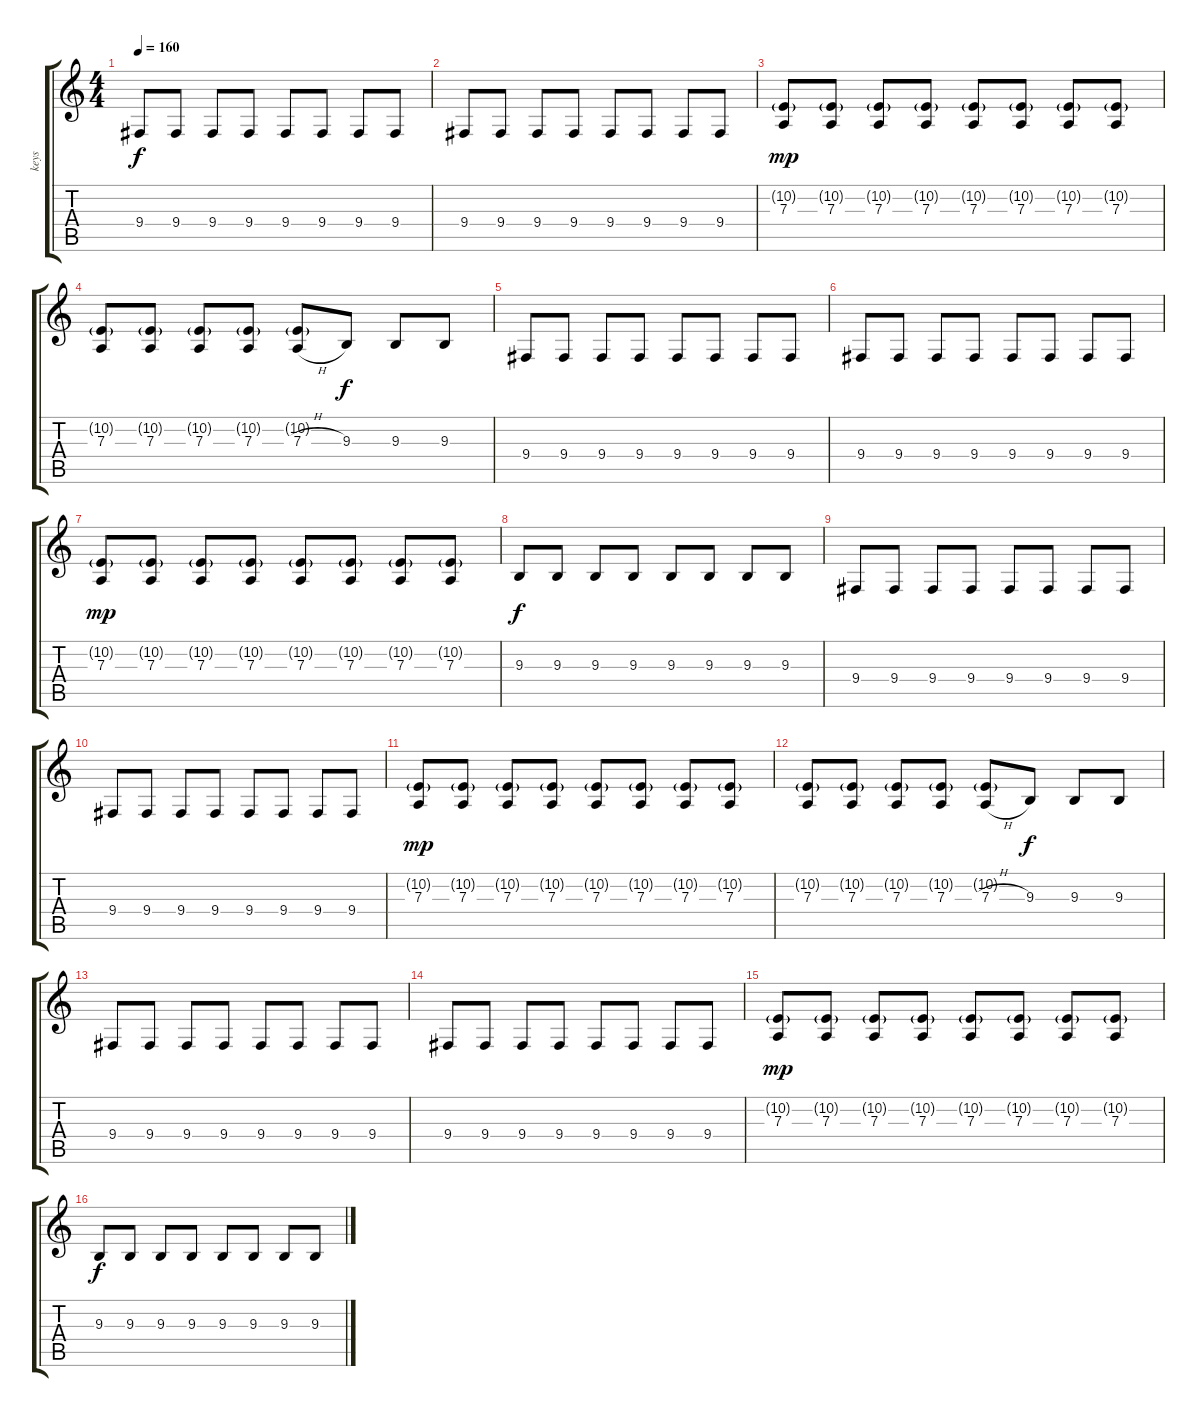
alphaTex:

\track ("keys" "keys") {instrument electricpiano1}
\staff {score tabs}
\tuning (B3 Gb3 D3 A2 E2 B1) {hide}
\ts (4 4)
\tempo 160
\clef g2
\ks c
9.4.8{dy f} 9.4.8 9.4.8 9.4.8 9.4.8 9.4.8 9.4.8 9.4.8 |
9.4.8 9.4.8 9.4.8 9.4.8 9.4.8 9.4.8 9.4.8 9.4.8 |
(10.2{g} 7.3).8{dy mp} (10.2{g} 7.3).8 (10.2{g} 7.3).8 (10.2{g} 7.3).8 (10.2{g} 7.3).8 (10.2{g} 7.3).8 (10.2{g} 7.3).8 (10.2{g} 7.3).8 |
(10.2{g} 7.3).8 (10.2{g} 7.3).8 (10.2{g} 7.3).8 (10.2{g} 7.3).8 (10.2{g} 7.3{h}).8 9.3.8{dy f} 9.3.8 9.3.8 |
9.4.8 9.4.8 9.4.8 9.4.8 9.4.8 9.4.8 9.4.8 9.4.8 |
9.4.8 9.4.8 9.4.8 9.4.8 9.4.8 9.4.8 9.4.8 9.4.8 |
(10.2{g} 7.3).8{dy mp} (10.2{g} 7.3).8 (10.2{g} 7.3).8 (10.2{g} 7.3).8 (10.2{g} 7.3).8 (10.2{g} 7.3).8 (10.2{g} 7.3).8 (10.2{g} 7.3).8 |
9.3.8{dy f} 9.3.8 9.3.8 9.3.8 9.3.8 9.3.8 9.3.8 9.3.8 |
9.4.8 9.4.8 9.4.8 9.4.8 9.4.8 9.4.8 9.4.8 9.4.8 |
9.4.8 9.4.8 9.4.8 9.4.8 9.4.8 9.4.8 9.4.8 9.4.8 |
(10.2{g} 7.3).8{dy mp} (10.2{g} 7.3).8 (10.2{g} 7.3).8 (10.2{g} 7.3).8 (10.2{g} 7.3).8 (10.2{g} 7.3).8 (10.2{g} 7.3).8 (10.2{g} 7.3).8 |
(10.2{g} 7.3).8 (10.2{g} 7.3).8 (10.2{g} 7.3).8 (10.2{g} 7.3).8 (10.2{g} 7.3{h}).8 9.3.8{dy f} 9.3.8 9.3.8 |
9.4.8 9.4.8 9.4.8 9.4.8 9.4.8 9.4.8 9.4.8 9.4.8 |
9.4.8 9.4.8 9.4.8 9.4.8 9.4.8 9.4.8 9.4.8 9.4.8 |
(10.2{g} 7.3).8{dy mp} (10.2{g} 7.3).8 (10.2{g} 7.3).8 (10.2{g} 7.3).8 (10.2{g} 7.3).8 (10.2{g} 7.3).8 (10.2{g} 7.3).8 (10.2{g} 7.3).8 |
9.3.8{dy f} 9.3.8 9.3.8 9.3.8 9.3.8 9.3.8 9.3.8 9.3.8
